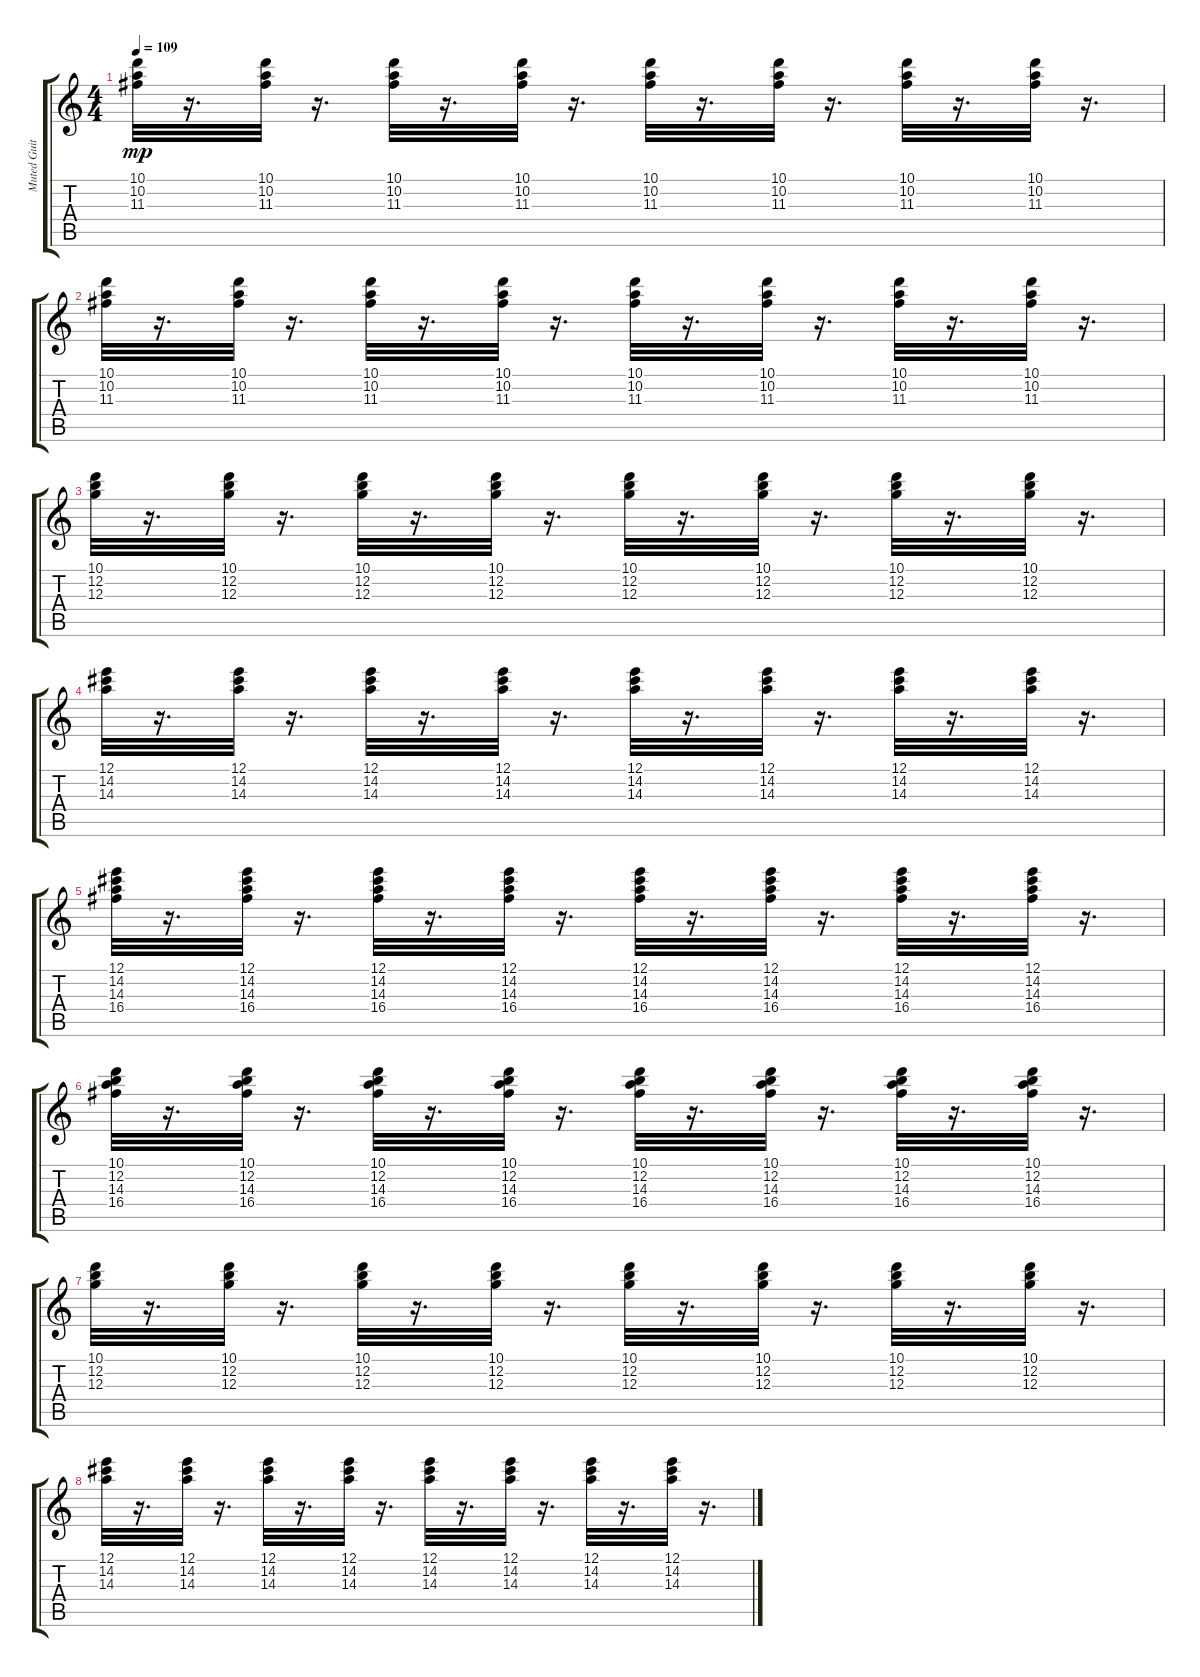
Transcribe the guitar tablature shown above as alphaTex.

\track ("Muted Guitar" "Muted Guit") {instrument electricguitarmuted}
\staff {score tabs}
\tuning (E4 B3 G3 D3 A2 E2) {hide}
\ts (4 4)
\tempo 109
\clef g2
\ks c
(10.1 10.2 11.3).32{dy mp} r.16{d} (10.1 10.2 11.3).32 r.16{d} (10.1 10.2 11.3).32 r.16{d} (10.1 10.2 11.3).32 r.16{d} (10.1 10.2 11.3).32 r.16{d} (10.1 10.2 11.3).32 r.16{d} (10.1 10.2 11.3).32 r.16{d} (10.1 10.2 11.3).32 r.16{d} |
(10.1 10.2 11.3).32 r.16{d} (10.1 10.2 11.3).32 r.16{d} (10.1 10.2 11.3).32 r.16{d} (10.1 10.2 11.3).32 r.16{d} (10.1 10.2 11.3).32 r.16{d} (10.1 10.2 11.3).32 r.16{d} (10.1 10.2 11.3).32 r.16{d} (10.1 10.2 11.3).32 r.16{d} |
(10.1 12.2 12.3).32 r.16{d} (10.1 12.2 12.3).32 r.16{d} (10.1 12.2 12.3).32 r.16{d} (10.1 12.2 12.3).32 r.16{d} (10.1 12.2 12.3).32 r.16{d} (10.1 12.2 12.3).32 r.16{d} (10.1 12.2 12.3).32 r.16{d} (10.1 12.2 12.3).32 r.16{d} |
(12.1 14.2 14.3).32 r.16{d} (12.1 14.2 14.3).32 r.16{d} (12.1 14.2 14.3).32 r.16{d} (12.1 14.2 14.3).32 r.16{d} (12.1 14.2 14.3).32 r.16{d} (12.1 14.2 14.3).32 r.16{d} (12.1 14.2 14.3).32 r.16{d} (12.1 14.2 14.3).32 r.16{d} |
(12.1 14.2 14.3 16.4).32 r.16{d} (12.1 14.2 14.3 16.4).32 r.16{d} (12.1 14.2 14.3 16.4).32 r.16{d} (12.1 14.2 14.3 16.4).32 r.16{d} (12.1 14.2 14.3 16.4).32 r.16{d} (12.1 14.2 14.3 16.4).32 r.16{d} (12.1 14.2 14.3 16.4).32 r.16{d} (12.1 14.2 14.3 16.4).32 r.16{d} |
(10.1 12.2 14.3 16.4).32 r.16{d} (10.1 12.2 14.3 16.4).32 r.16{d} (10.1 12.2 14.3 16.4).32 r.16{d} (10.1 12.2 14.3 16.4).32 r.16{d} (10.1 12.2 14.3 16.4).32 r.16{d} (10.1 12.2 14.3 16.4).32 r.16{d} (10.1 12.2 14.3 16.4).32 r.16{d} (10.1 12.2 14.3 16.4).32 r.16{d} |
(10.1 12.2 12.3).32 r.16{d} (10.1 12.2 12.3).32 r.16{d} (10.1 12.2 12.3).32 r.16{d} (10.1 12.2 12.3).32 r.16{d} (10.1 12.2 12.3).32 r.16{d} (10.1 12.2 12.3).32 r.16{d} (10.1 12.2 12.3).32 r.16{d} (10.1 12.2 12.3).32 r.16{d} |
(12.1 14.2 14.3).32 r.16{d} (12.1 14.2 14.3).32 r.16{d} (12.1 14.2 14.3).32 r.16{d} (12.1 14.2 14.3).32 r.16{d} (12.1 14.2 14.3).32 r.16{d} (12.1 14.2 14.3).32 r.16{d} (12.1 14.2 14.3).32 r.16{d} (12.1 14.2 14.3).32 r.16{d}
